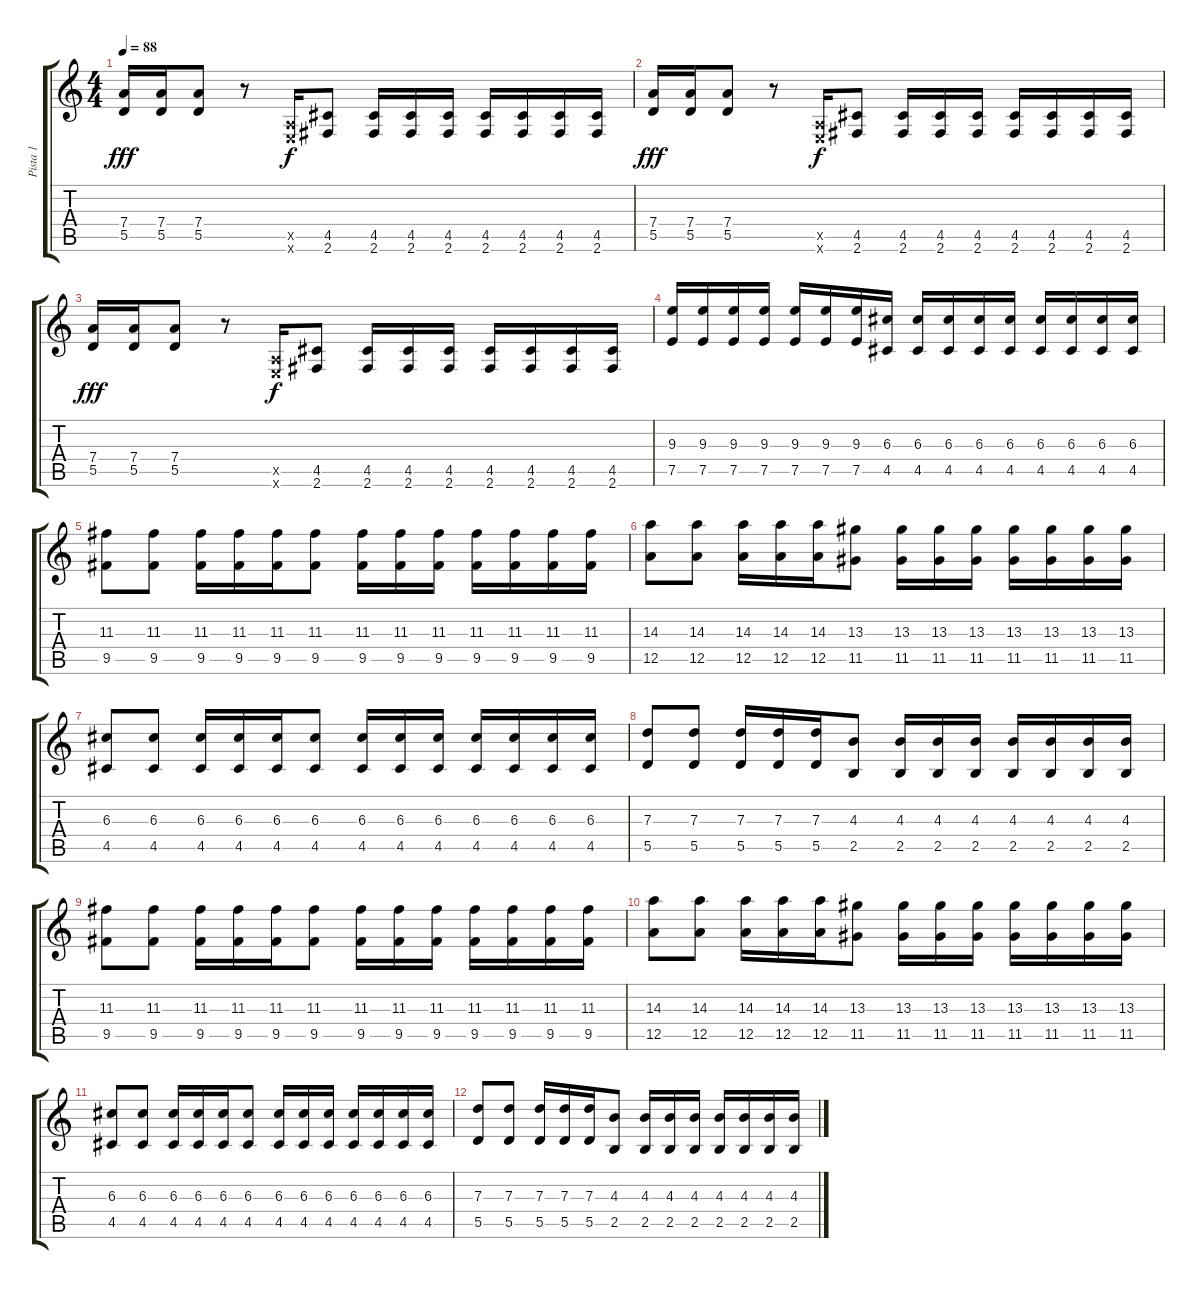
\track ("Pista 1" "Pista 1") {instrument distortionguitar}
\staff {score tabs}
\tuning (E4 B3 G3 D3 A2 E2) {hide}
\ts (4 4)
\tempo 88
\clef g2
\ks c
(7.4 5.5).16{dy fff} (7.4 5.5).16 (7.4 5.5).8 r.8 (0.5{x} 0.6{x}).16{dy f} (4.5 2.6).8 (4.5 2.6).16 (4.5 2.6).16 (4.5 2.6).16 (4.5 2.6).16 (4.5 2.6).16 (4.5 2.6).16 (4.5 2.6).16 |
(7.4 5.5).16{dy fff} (7.4 5.5).16 (7.4 5.5).8 r.8 (0.5{x} 0.6{x}).16{dy f} (4.5 2.6).8 (4.5 2.6).16 (4.5 2.6).16 (4.5 2.6).16 (4.5 2.6).16 (4.5 2.6).16 (4.5 2.6).16 (4.5 2.6).16 |
(7.4 5.5).16{dy fff} (7.4 5.5).16 (7.4 5.5).8 r.8 (0.5{x} 0.6{x}).16{dy f} (4.5 2.6).8 (4.5 2.6).16 (4.5 2.6).16 (4.5 2.6).16 (4.5 2.6).16 (4.5 2.6).16 (4.5 2.6).16 (4.5 2.6).16 |
(9.3 7.5).16 (9.3 7.5).16 (9.3 7.5).16 (9.3 7.5).16 (9.3 7.5).16 (9.3 7.5).16 (9.3 7.5).16 (6.3 4.5).16 (6.3 4.5).16 (6.3 4.5).16 (6.3 4.5).16 (6.3 4.5).16 (6.3 4.5).16 (6.3 4.5).16 (6.3 4.5).16 (6.3 4.5).16 |
(11.3 9.5).8 (11.3 9.5).8 (11.3 9.5).16 (11.3 9.5).16 (11.3 9.5).16 (11.3 9.5).8 (11.3 9.5).16 (11.3 9.5).16 (11.3 9.5).16 (11.3 9.5).16 (11.3 9.5).16 (11.3 9.5).16 (11.3 9.5).16 |
(14.3 12.5).8 (14.3 12.5).8 (14.3 12.5).16 (14.3 12.5).16 (14.3 12.5).16 (13.3 11.5).8 (13.3 11.5).16 (13.3 11.5).16 (13.3 11.5).16 (13.3 11.5).16 (13.3 11.5).16 (13.3 11.5).16 (13.3 11.5).16 |
(6.3 4.5).8 (6.3 4.5).8 (6.3 4.5).16 (6.3 4.5).16 (6.3 4.5).16 (6.3 4.5).8 (6.3 4.5).16 (6.3 4.5).16 (6.3 4.5).16 (6.3 4.5).16 (6.3 4.5).16 (6.3 4.5).16 (6.3 4.5).16 |
(7.3 5.5).8 (7.3 5.5).8 (7.3 5.5).16 (7.3 5.5).16 (7.3 5.5).16 (4.3 2.5).8 (4.3 2.5).16 (4.3 2.5).16 (4.3 2.5).16 (4.3 2.5).16 (4.3 2.5).16 (4.3 2.5).16 (4.3 2.5).16 |
(11.3 9.5).8 (11.3 9.5).8 (11.3 9.5).16 (11.3 9.5).16 (11.3 9.5).16 (11.3 9.5).8 (11.3 9.5).16 (11.3 9.5).16 (11.3 9.5).16 (11.3 9.5).16 (11.3 9.5).16 (11.3 9.5).16 (11.3 9.5).16 |
(14.3 12.5).8 (14.3 12.5).8 (14.3 12.5).16 (14.3 12.5).16 (14.3 12.5).16 (13.3 11.5).8 (13.3 11.5).16 (13.3 11.5).16 (13.3 11.5).16 (13.3 11.5).16 (13.3 11.5).16 (13.3 11.5).16 (13.3 11.5).16 |
(6.3 4.5).8 (6.3 4.5).8 (6.3 4.5).16 (6.3 4.5).16 (6.3 4.5).16 (6.3 4.5).8 (6.3 4.5).16 (6.3 4.5).16 (6.3 4.5).16 (6.3 4.5).16 (6.3 4.5).16 (6.3 4.5).16 (6.3 4.5).16 |
(7.3 5.5).8 (7.3 5.5).8 (7.3 5.5).16 (7.3 5.5).16 (7.3 5.5).16 (4.3 2.5).8 (4.3 2.5).16 (4.3 2.5).16 (4.3 2.5).16 (4.3 2.5).16 (4.3 2.5).16 (4.3 2.5).16 (4.3 2.5).16
